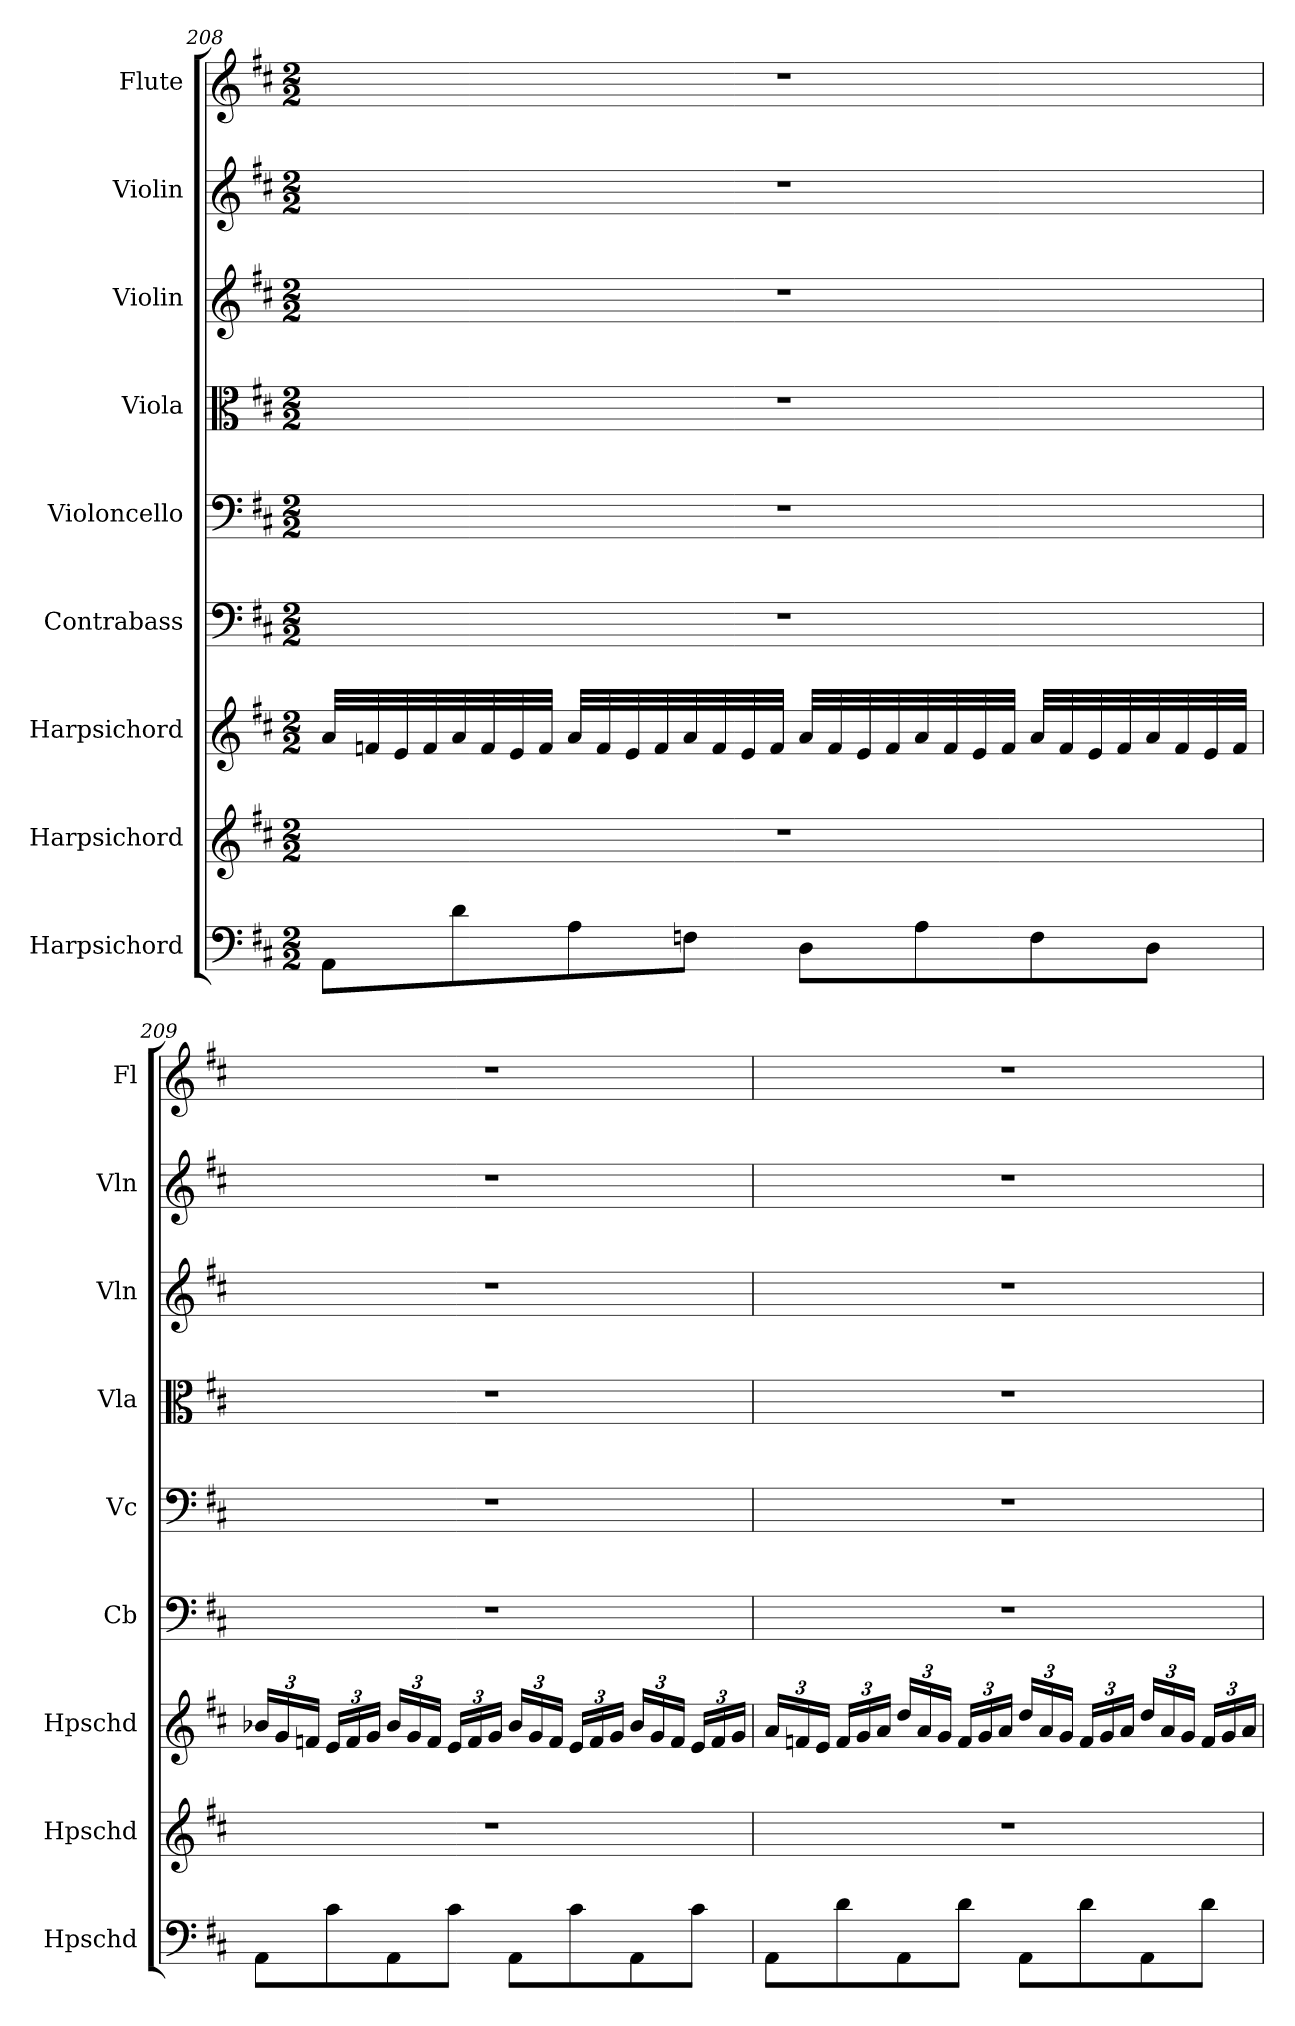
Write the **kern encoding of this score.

**kern	**kern	**kern	**kern	**kern	**kern	**kern	**kern	**kern
*part9	*part8	*part7	*part6	*part5	*part4	*part3	*part2	*part1
*staff9	*staff8	*staff7	*staff6	*staff5	*staff4	*staff3	*staff2	*staff1
*I"Harpsichord	*I"Harpsichord	*I"Harpsichord	*I"Contrabass	*I"Violoncello	*I"Viola	*I"Violin	*I"Violin	*I"Flute
*I'Hpschd	*I'Hpschd	*I'Hpschd	*I'Cb	*I'Vc	*I'Vla	*I'Vln	*I'Vln	*I'Fl
*clefF4	*clefG2	*clefG2	*clefF4	*clefF4	*clefC3	*clefG2	*clefG2	*clefG2
*	*	*	*ITrd7c12	*	*	*	*	*
*k[f#c#]	*k[f#c#]	*k[f#c#]	*k[f#c#]	*k[f#c#]	*k[f#c#]	*k[f#c#]	*k[f#c#]	*k[f#c#]
*D:	*D:	*D:	*D:	*D:	*D:	*D:	*D:	*D:
*M2/2	*M2/2	*M2/2	*M2/2	*M2/2	*M2/2	*M2/2	*M2/2	*M2/2
=208	=208	=208	=208	=208	=208	=208	=208	=208
8AA\L	1r	32a/LLL	1r	1r	1r	1r	1r	1r
.	.	32fn/	.	.	.	.	.	.
.	.	32e/	.	.	.	.	.	.
.	.	32f/	.	.	.	.	.	.
8d\	.	32a/	.	.	.	.	.	.
.	.	32f/	.	.	.	.	.	.
.	.	32e/	.	.	.	.	.	.
.	.	32f/JJJ	.	.	.	.	.	.
8A\	.	32a/LLL	.	.	.	.	.	.
.	.	32f/	.	.	.	.	.	.
.	.	32e/	.	.	.	.	.	.
.	.	32f/	.	.	.	.	.	.
8Fn\J	.	32a/	.	.	.	.	.	.
.	.	32f/	.	.	.	.	.	.
.	.	32e/	.	.	.	.	.	.
.	.	32f/JJJ	.	.	.	.	.	.
8D\L	.	32a/LLL	.	.	.	.	.	.
.	.	32f/	.	.	.	.	.	.
.	.	32e/	.	.	.	.	.	.
.	.	32f/	.	.	.	.	.	.
8A\	.	32a/	.	.	.	.	.	.
.	.	32f/	.	.	.	.	.	.
.	.	32e/	.	.	.	.	.	.
.	.	32f/JJJ	.	.	.	.	.	.
8F\	.	32a/LLL	.	.	.	.	.	.
.	.	32f/	.	.	.	.	.	.
.	.	32e/	.	.	.	.	.	.
.	.	32f/	.	.	.	.	.	.
8D\J	.	32a/	.	.	.	.	.	.
.	.	32f/	.	.	.	.	.	.
.	.	32e/	.	.	.	.	.	.
.	.	32f/JJJ	.	.	.	.	.	.
=209	=209	=209	=209	=209	=209	=209	=209	=209
*	*	*Xbrackettup	*	*	*	*	*	*
8AA\L	1r	24b-X/LL	1r	1r	1r	1r	1r	1r
.	.	24g/	.	.	.	.	.	.
.	.	24fn/JJ	.	.	.	.	.	.
8c#\	.	24e/LL	.	.	.	.	.	.
.	.	24f/	.	.	.	.	.	.
.	.	24g/JJ	.	.	.	.	.	.
8AA\	.	24b-/LL	.	.	.	.	.	.
.	.	24g/	.	.	.	.	.	.
.	.	24f/JJ	.	.	.	.	.	.
8c#\J	.	24e/LL	.	.	.	.	.	.
.	.	24f/	.	.	.	.	.	.
.	.	24g/JJ	.	.	.	.	.	.
8AA\L	.	24b-/LL	.	.	.	.	.	.
.	.	24g/	.	.	.	.	.	.
.	.	24f/JJ	.	.	.	.	.	.
8c#\	.	24e/LL	.	.	.	.	.	.
.	.	24f/	.	.	.	.	.	.
.	.	24g/JJ	.	.	.	.	.	.
8AA\	.	24b-/LL	.	.	.	.	.	.
.	.	24g/	.	.	.	.	.	.
.	.	24f/JJ	.	.	.	.	.	.
8c#\J	.	24e/LL	.	.	.	.	.	.
.	.	24f/	.	.	.	.	.	.
.	.	24g/JJ	.	.	.	.	.	.
=210	=210	=210	=210	=210	=210	=210	=210	=210
8AA\L	1r	24a/LL	1r	1r	1r	1r	1r	1r
.	.	24fn/	.	.	.	.	.	.
.	.	24e/JJ	.	.	.	.	.	.
8d\	.	24f/LL	.	.	.	.	.	.
.	.	24g/	.	.	.	.	.	.
.	.	24a/JJ	.	.	.	.	.	.
8AA\	.	24dd/LL	.	.	.	.	.	.
.	.	24a/	.	.	.	.	.	.
.	.	24g/JJ	.	.	.	.	.	.
8d\J	.	24f/LL	.	.	.	.	.	.
.	.	24g/	.	.	.	.	.	.
.	.	24a/JJ	.	.	.	.	.	.
8AA\L	.	24dd/LL	.	.	.	.	.	.
.	.	24a/	.	.	.	.	.	.
.	.	24g/JJ	.	.	.	.	.	.
8d\	.	24f/LL	.	.	.	.	.	.
.	.	24g/	.	.	.	.	.	.
.	.	24a/JJ	.	.	.	.	.	.
8AA\	.	24dd/LL	.	.	.	.	.	.
.	.	24a/	.	.	.	.	.	.
.	.	24g/JJ	.	.	.	.	.	.
8d\J	.	24f/LL	.	.	.	.	.	.
.	.	24g/	.	.	.	.	.	.
.	.	24a/JJ	.	.	.	.	.	.
=	=	=	=	=	=	=	=	=
*-	*-	*-	*-	*-	*-	*-	*-	*-
